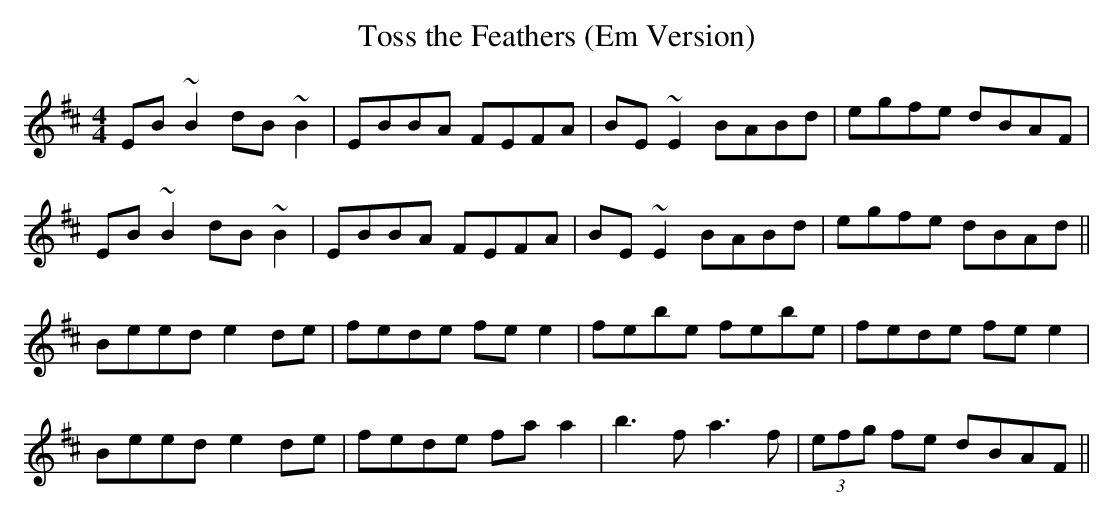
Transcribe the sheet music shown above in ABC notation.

X:1
T: Toss the Feathers (Em Version)
M: 4/4
L: 1/8
K: Edor
EB ~B2 dB ~B2|EBBA FEFA|BE ~E2 BABd|egfe dBAF|
EB ~B2 dB ~B2|EBBA FEFA|BE ~E2 BABd|egfe dBAd ||
Beed e2 de|fede fee2|febe febe|fede fee2|
Beed e2 de|fede faa2|b3 f a3 f|(3efg fe dBAF ||
